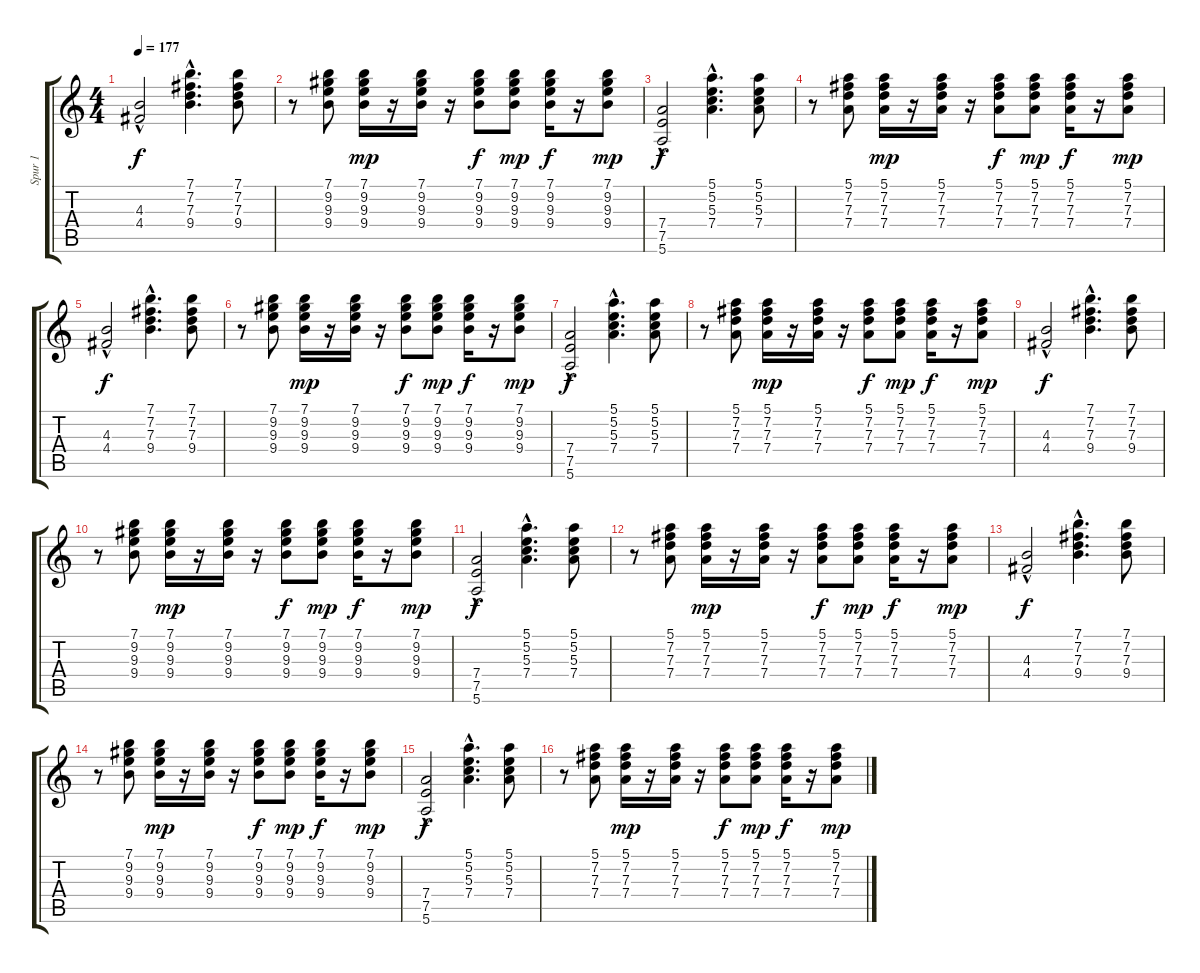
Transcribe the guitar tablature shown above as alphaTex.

\track ("Spur 1" "Spur 1") {instrument electricguitarclean}
\staff {score tabs}
\tuning (E4 B3 G3 D3 A2 E2) {hide}
\ts (4 4)
\tempo 177
\clef g2
\ks c
(4.3 4.4{hac}).2{dy f} (7.1{hac} 7.2{hac} 7.3{hac} 9.4).4{d} (7.1 7.2 7.3 9.4).8 |
r.8 (7.1 9.2 9.3 9.4).8 (7.1 9.2 9.3 9.4).16{dy mp} r.16 (7.1 9.2 9.3 9.4).16 r.16 (7.1 9.2 9.3 9.4).8{dy f} (7.1 9.2 9.3 9.4).8{dy mp} (7.1 9.2 9.3 9.4).16{dy f} r.16 (7.1 9.2 9.3 9.4).8{dy mp} |
(7.4 7.5{hac} 5.6{hac}).2{dy f} (5.1{hac} 5.2{hac} 5.3{hac} 7.4).4{d} (5.1 5.2 5.3 7.4).8 |
r.8 (5.1 7.2 7.3 7.4).8 (5.1 7.2 7.3 7.4).16{dy mp} r.16 (5.1 7.2 7.3 7.4).16 r.16 (5.1 7.2 7.3 7.4).8{dy f} (5.1 7.2 7.3 7.4).8{dy mp} (5.1 7.2 7.3 7.4).16{dy f} r.16 (5.1 7.2 7.3 7.4).8{dy mp} |
(4.3 4.4{hac}).2{dy f} (7.1{hac} 7.2{hac} 7.3{hac} 9.4).4{d} (7.1 7.2 7.3 9.4).8 |
r.8 (7.1 9.2 9.3 9.4).8 (7.1 9.2 9.3 9.4).16{dy mp} r.16 (7.1 9.2 9.3 9.4).16 r.16 (7.1 9.2 9.3 9.4).8{dy f} (7.1 9.2 9.3 9.4).8{dy mp} (7.1 9.2 9.3 9.4).16{dy f} r.16 (7.1 9.2 9.3 9.4).8{dy mp} |
(7.4 7.5{hac} 5.6{hac}).2{dy f} (5.1{hac} 5.2{hac} 5.3{hac} 7.4).4{d} (5.1 5.2 5.3 7.4).8 |
r.8 (5.1 7.2 7.3 7.4).8 (5.1 7.2 7.3 7.4).16{dy mp} r.16 (5.1 7.2 7.3 7.4).16 r.16 (5.1 7.2 7.3 7.4).8{dy f} (5.1 7.2 7.3 7.4).8{dy mp} (5.1 7.2 7.3 7.4).16{dy f} r.16 (5.1 7.2 7.3 7.4).8{dy mp} |
(4.3 4.4{hac}).2{dy f} (7.1{hac} 7.2{hac} 7.3{hac} 9.4).4{d} (7.1 7.2 7.3 9.4).8 |
r.8 (7.1 9.2 9.3 9.4).8 (7.1 9.2 9.3 9.4).16{dy mp} r.16 (7.1 9.2 9.3 9.4).16 r.16 (7.1 9.2 9.3 9.4).8{dy f} (7.1 9.2 9.3 9.4).8{dy mp} (7.1 9.2 9.3 9.4).16{dy f} r.16 (7.1 9.2 9.3 9.4).8{dy mp} |
(7.4 7.5{hac} 5.6{hac}).2{dy f} (5.1{hac} 5.2{hac} 5.3{hac} 7.4).4{d} (5.1 5.2 5.3 7.4).8 |
r.8 (5.1 7.2 7.3 7.4).8 (5.1 7.2 7.3 7.4).16{dy mp} r.16 (5.1 7.2 7.3 7.4).16 r.16 (5.1 7.2 7.3 7.4).8{dy f} (5.1 7.2 7.3 7.4).8{dy mp} (5.1 7.2 7.3 7.4).16{dy f} r.16 (5.1 7.2 7.3 7.4).8{dy mp} |
(4.3 4.4{hac}).2{dy f} (7.1{hac} 7.2{hac} 7.3{hac} 9.4).4{d} (7.1 7.2 7.3 9.4).8 |
r.8 (7.1 9.2 9.3 9.4).8 (7.1 9.2 9.3 9.4).16{dy mp} r.16 (7.1 9.2 9.3 9.4).16 r.16 (7.1 9.2 9.3 9.4).8{dy f} (7.1 9.2 9.3 9.4).8{dy mp} (7.1 9.2 9.3 9.4).16{dy f} r.16 (7.1 9.2 9.3 9.4).8{dy mp} |
(7.4 7.5{hac} 5.6{hac}).2{dy f} (5.1{hac} 5.2{hac} 5.3{hac} 7.4).4{d} (5.1 5.2 5.3 7.4).8 |
r.8 (5.1 7.2 7.3 7.4).8 (5.1 7.2 7.3 7.4).16{dy mp} r.16 (5.1 7.2 7.3 7.4).16 r.16 (5.1 7.2 7.3 7.4).8{dy f} (5.1 7.2 7.3 7.4).8{dy mp} (5.1 7.2 7.3 7.4).16{dy f} r.16 (5.1 7.2 7.3 7.4).8{dy mp}
